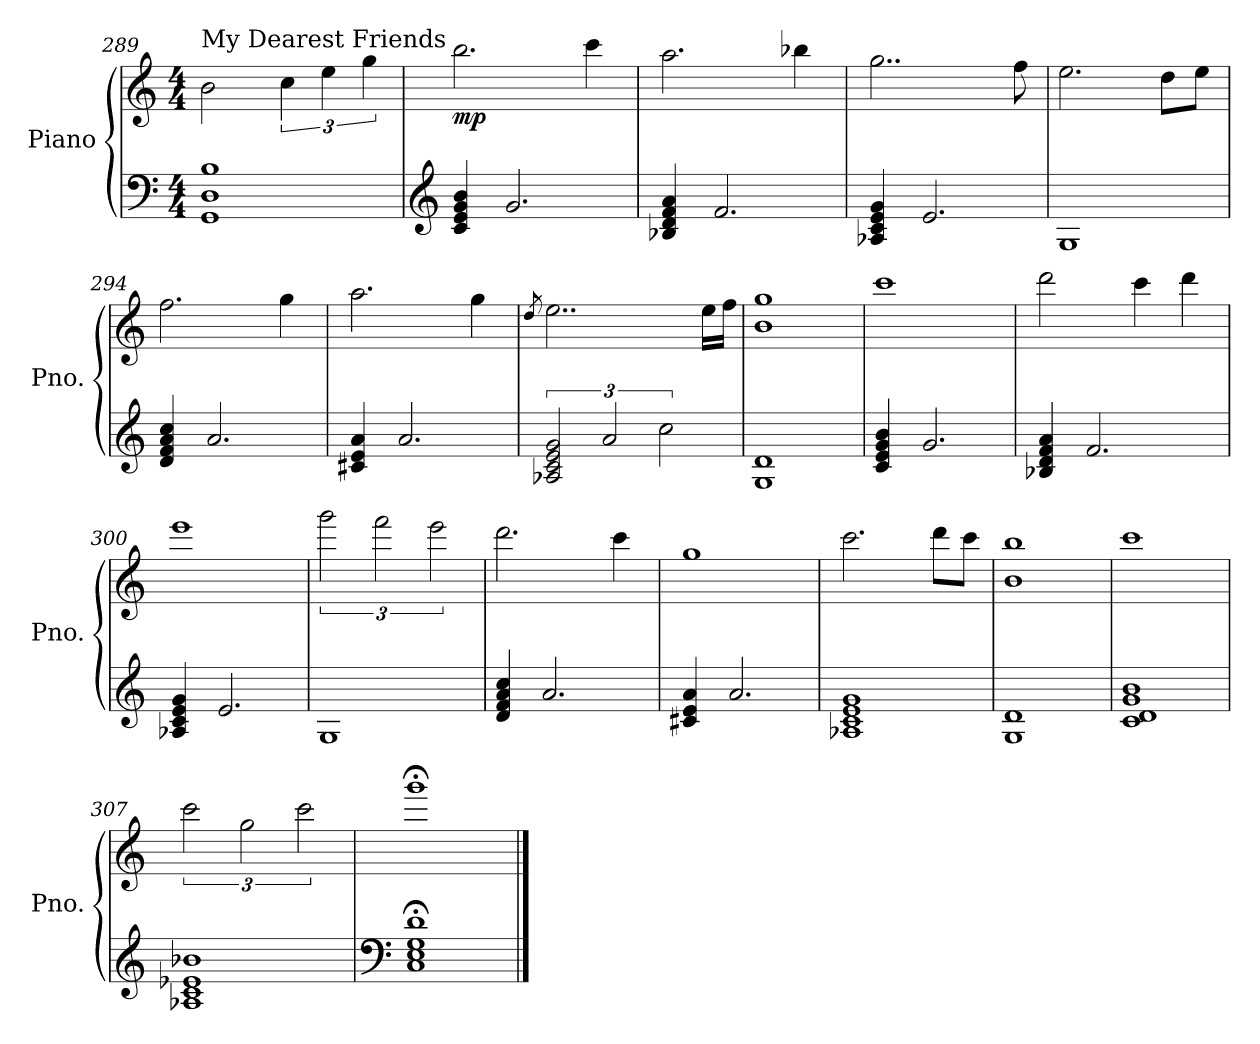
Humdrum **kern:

**kern	**kern	**dynam
*part1	*part1	*part1
*staff2	*staff1	*staff1/2
*I"Piano	*	*
*I'Pno.	*	*
*clefF4	*clefG2	*
*k[]	*k[]	*
*M4/4	*M4/4	*
*MM100	*MM100	*
=289	=289	=289
!	!LO:TX:a:t=My Dearest Friends	!
1GG 1D 1B	2b\	.
.	6cc\	.
.	6ee\	.
.	6gg\	.
=290	=290	=290
*clefG2	*	*
!	!	!LO:DY:b
4c/ 4e/ 4g/ 4b/	2.bb\	mp
2.g/	.	.
.	4ccc\	.
=291	=291	=291
4B-X/ 4d/ 4f/ 4a/	2.aa\	.
2.f/	.	.
.	4bb-X\	.
=292	=292	=292
4A-X/ 4c/ 4e/ 4g/	2..gg\	.
2.e/	.	.
.	8ff\	.
!!LO:LB:g=z
=293	=293	=293
1G	2.ee\	.
.	8dd\L	.
.	8ee\J	.
=294	=294	=294
4d/ 4f/ 4a/ 4cc/	2.ff\	.
2.a/	.	.
.	4gg\	.
=295	=295	=295
4c#X/ 4e/ 4a/	2.aa\	.
2.a/	.	.
.	4gg\	.
=296	=296	=296
.	8qdd/	.
3A-X/ 3c/ 3e/ 3g/	2..ee\	.
3a/	.	.
3cc\	.	.
.	16ee\LL	.
.	16ff\JJ	.
=297	=297	=297
1G 1d	1b 1gg	.
=298	=298	=298
4c/ 4e/ 4g/ 4b/	1ccc	.
2.g/	.	.
=299	=299	=299
4B-X/ 4d/ 4f/ 4a/	2ddd\	.
2.f/	.	.
.	4ccc\	.
.	4ddd\	.
=300	=300	=300
4A-X/ 4c/ 4e/ 4g/	1eee	.
2.e/	.	.
=301	=301	=301
1G	3ggg\	.
.	3fff\	.
.	3eee\	.
=302	=302	=302
4d/ 4f/ 4a/ 4cc/	2.ddd\	.
2.a/	.	.
.	4ccc\	.
=303	=303	=303
4c#X/ 4e/ 4a/	1gg	.
2.a/	.	.
!!LO:LB:g=z
=304	=304	=304
1A-X 1c 1e 1g	2.ccc\	.
.	8ddd\L	.
.	8ccc\J	.
=305	=305	=305
1G 1d	1b 1bb	.
=306	=306	=306
1c 1d 1g 1b	1ccc	.
=307	=307	=307
1A-X 1c 1e-X 1b-X	3ccc\	.
.	3gg\	.
.	3ccc\	.
=308	=308	=308
*clefF4	*	*
1C;< 1E;< 1G;< 1d;<	1ggg;<	.
==	==	==
*-	*-	*-
